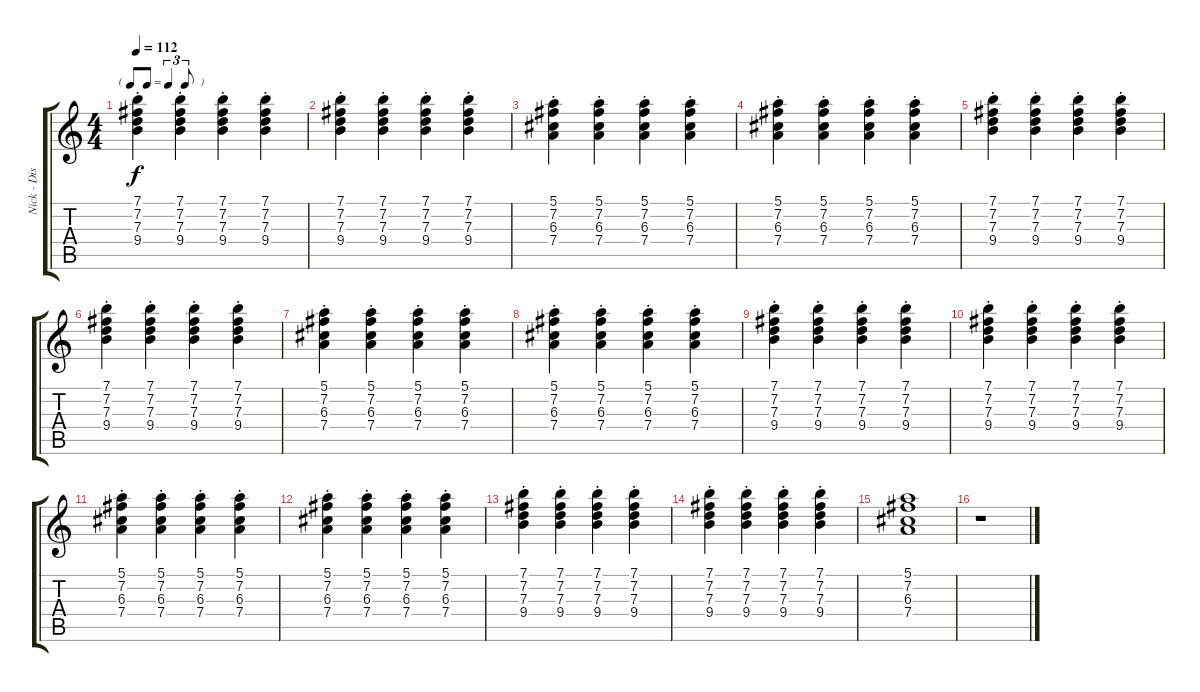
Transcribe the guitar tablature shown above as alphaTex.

\track ("Nick - Distorted Rhythm " "Nick - Dis") {instrument distortionguitar}
\staff {score tabs}
\tuning (E4 B3 G3 D3 A2 E2) {hide}
\ts (4 4)
\tf triplet8th
\tempo 112
\clef g2
\ks c
(7.1{st} 7.2{st} 7.3{st} 9.4{st}).4{dy f} (7.1{st} 7.2{st} 7.3{st} 9.4{st}).4 (7.1{st} 7.2{st} 7.3{st} 9.4{st}).4 (7.1{st} 7.2{st} 7.3{st} 9.4{st}).4 |
(7.1{st} 7.2{st} 7.3{st} 9.4{st}).4 (7.1{st} 7.2{st} 7.3{st} 9.4{st}).4 (7.1{st} 7.2{st} 7.3{st} 9.4{st}).4 (7.1{st} 7.2{st} 7.3 9.4{st}).4 |
(5.1{st} 7.2{st} 6.3{st} 7.4{st}).4 (5.1{st} 7.2{st} 6.3{st} 7.4{st}).4 (5.1{st} 7.2{st} 6.3{st} 7.4{st}).4 (5.1{st} 7.2{st} 6.3{st} 7.4{st}).4 |
(5.1{st} 7.2{st} 6.3{st} 7.4{st}).4 (5.1{st} 7.2{st} 6.3{st} 7.4{st}).4 (5.1{st} 7.2{st} 6.3{st} 7.4{st}).4 (5.1{st} 7.2{st} 6.3{st} 7.4{st}).4 |
(7.1{st} 7.2{st} 7.3{st} 9.4{st}).4 (7.1{st} 7.2{st} 7.3{st} 9.4{st}).4 (7.1{st} 7.2{st} 7.3{st} 9.4{st}).4 (7.1{st} 7.2{st} 7.3{st} 9.4{st}).4 |
(7.1{st} 7.2{st} 7.3{st} 9.4{st}).4 (7.1{st} 7.2{st} 7.3{st} 9.4{st}).4 (7.1{st} 7.2{st} 7.3{st} 9.4{st}).4 (7.1{st} 7.2{st} 7.3 9.4{st}).4 |
(5.1{st} 7.2{st} 6.3{st} 7.4{st}).4 (5.1{st} 7.2{st} 6.3{st} 7.4{st}).4 (5.1{st} 7.2{st} 6.3{st} 7.4{st}).4 (5.1{st} 7.2{st} 6.3{st} 7.4{st}).4 |
(5.1{st} 7.2{st} 6.3{st} 7.4{st}).4 (5.1{st} 7.2{st} 6.3{st} 7.4{st}).4 (5.1{st} 7.2{st} 6.3{st} 7.4{st}).4 (5.1{st} 7.2{st} 6.3{st} 7.4{st}).4 |
(7.1{st} 7.2{st} 7.3{st} 9.4{st}).4 (7.1{st} 7.2{st} 7.3{st} 9.4{st}).4 (7.1{st} 7.2{st} 7.3{st} 9.4{st}).4 (7.1{st} 7.2{st} 7.3{st} 9.4{st}).4 |
(7.1{st} 7.2{st} 7.3{st} 9.4{st}).4 (7.1{st} 7.2{st} 7.3{st} 9.4{st}).4 (7.1{st} 7.2{st} 7.3{st} 9.4{st}).4 (7.1{st} 7.2{st} 7.3 9.4{st}).4 |
(5.1{st} 7.2{st} 6.3{st} 7.4{st}).4 (5.1{st} 7.2{st} 6.3{st} 7.4{st}).4 (5.1{st} 7.2{st} 6.3{st} 7.4{st}).4 (5.1{st} 7.2{st} 6.3{st} 7.4{st}).4 |
(5.1{st} 7.2{st} 6.3{st} 7.4{st}).4 (5.1{st} 7.2{st} 6.3{st} 7.4{st}).4 (5.1{st} 7.2{st} 6.3{st} 7.4{st}).4 (5.1{st} 7.2{st} 6.3{st} 7.4{st}).4 |
(7.1{st} 7.2{st} 7.3{st} 9.4{st}).4 (7.1{st} 7.2{st} 7.3{st} 9.4{st}).4 (7.1{st} 7.2{st} 7.3{st} 9.4{st}).4 (7.1{st} 7.2{st} 7.3{st} 9.4{st}).4 |
(7.1{st} 7.2{st} 7.3{st} 9.4{st}).4 (7.1{st} 7.2{st} 7.3{st} 9.4{st}).4 (7.1{st} 7.2{st} 7.3{st} 9.4{st}).4 (7.1{st} 7.2{st} 7.3 9.4{st}).4 |
(5.1 7.2 6.3 7.4).1 |
r.1
